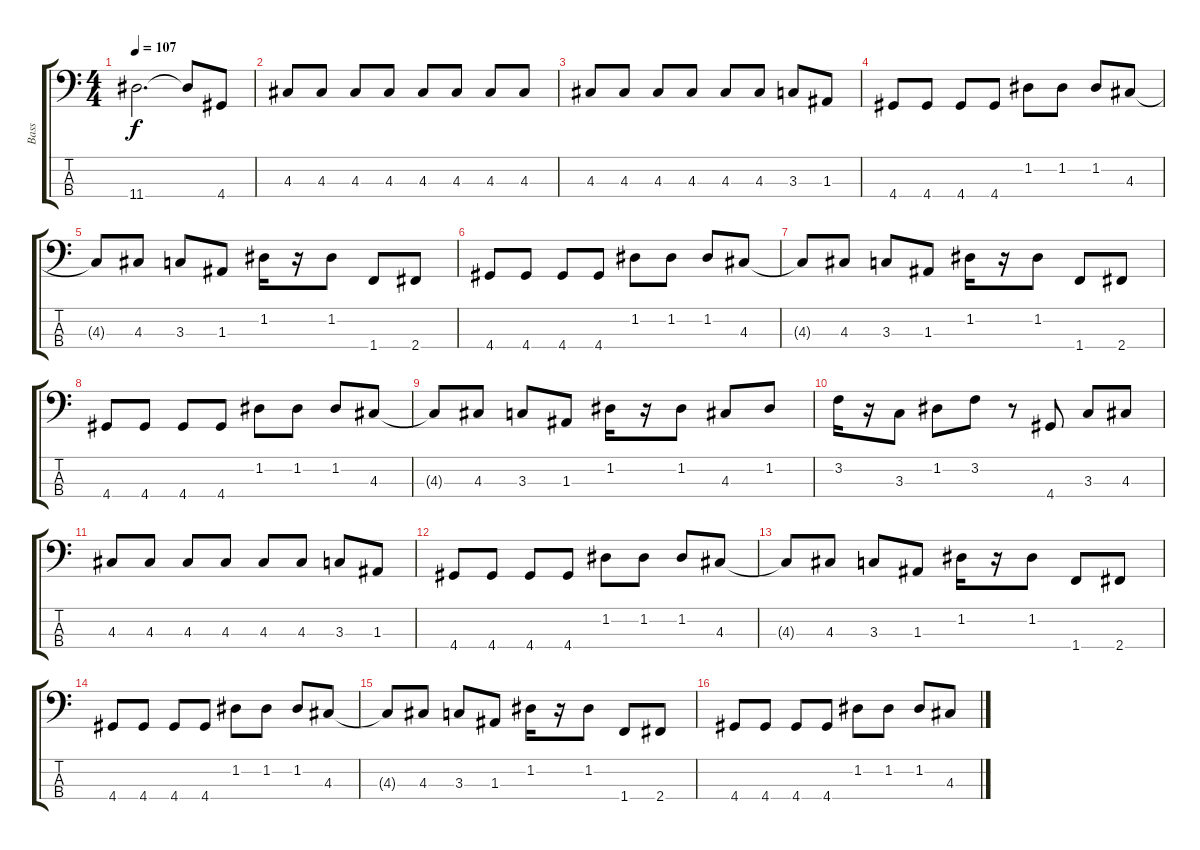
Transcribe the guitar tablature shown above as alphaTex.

\track ("Bass" "Bass") {instrument slapbass2}
\staff {score tabs}
\tuning (G2 D2 A1 E1) {hide}
\ts (4 4)
\tempo 107
\clef f4
\ks c
11.4.2{d dy f} 11.4{t}.8 4.4.8 |
4.3.8 4.3.8 4.3.8 4.3.8 4.3.8 4.3.8 4.3.8 4.3.8 |
4.3.8 4.3.8 4.3.8 4.3.8 4.3.8 4.3.8 3.3.8 1.3.8 |
4.4.8 4.4.8 4.4.8 4.4.8 1.2.8 1.2.8 1.2.8 4.3.8 |
4.3{t}.8 4.3.8 3.3.8 1.3.8 1.2.16 r.16 1.2.8 1.4.8 2.4.8 |
4.4.8 4.4.8 4.4.8 4.4.8 1.2.8 1.2.8 1.2.8 4.3.8 |
4.3{t}.8 4.3.8 3.3.8 1.3.8 1.2.16 r.16 1.2.8 1.4.8 2.4.8 |
4.4.8 4.4.8 4.4.8 4.4.8 1.2.8 1.2.8 1.2.8 4.3.8 |
4.3{t}.8 4.3.8 3.3.8 1.3.8 1.2.16 r.16 1.2.8 4.3.8 1.2.8 |
3.2.16 r.16 3.3.8 1.2.8 3.2.8 r.8 4.4.8 3.3.8 4.3.8 |
4.3.8 4.3.8 4.3.8 4.3.8 4.3.8 4.3.8 3.3.8 1.3.8 |
4.4.8 4.4.8 4.4.8 4.4.8 1.2.8 1.2.8 1.2.8 4.3.8 |
4.3{t}.8 4.3.8 3.3.8 1.3.8 1.2.16 r.16 1.2.8 1.4.8 2.4.8 |
4.4.8 4.4.8 4.4.8 4.4.8 1.2.8 1.2.8 1.2.8 4.3.8 |
4.3{t}.8 4.3.8 3.3.8 1.3.8 1.2.16 r.16 1.2.8 1.4.8 2.4.8 |
4.4.8 4.4.8 4.4.8 4.4.8 1.2.8 1.2.8 1.2.8 4.3.8
